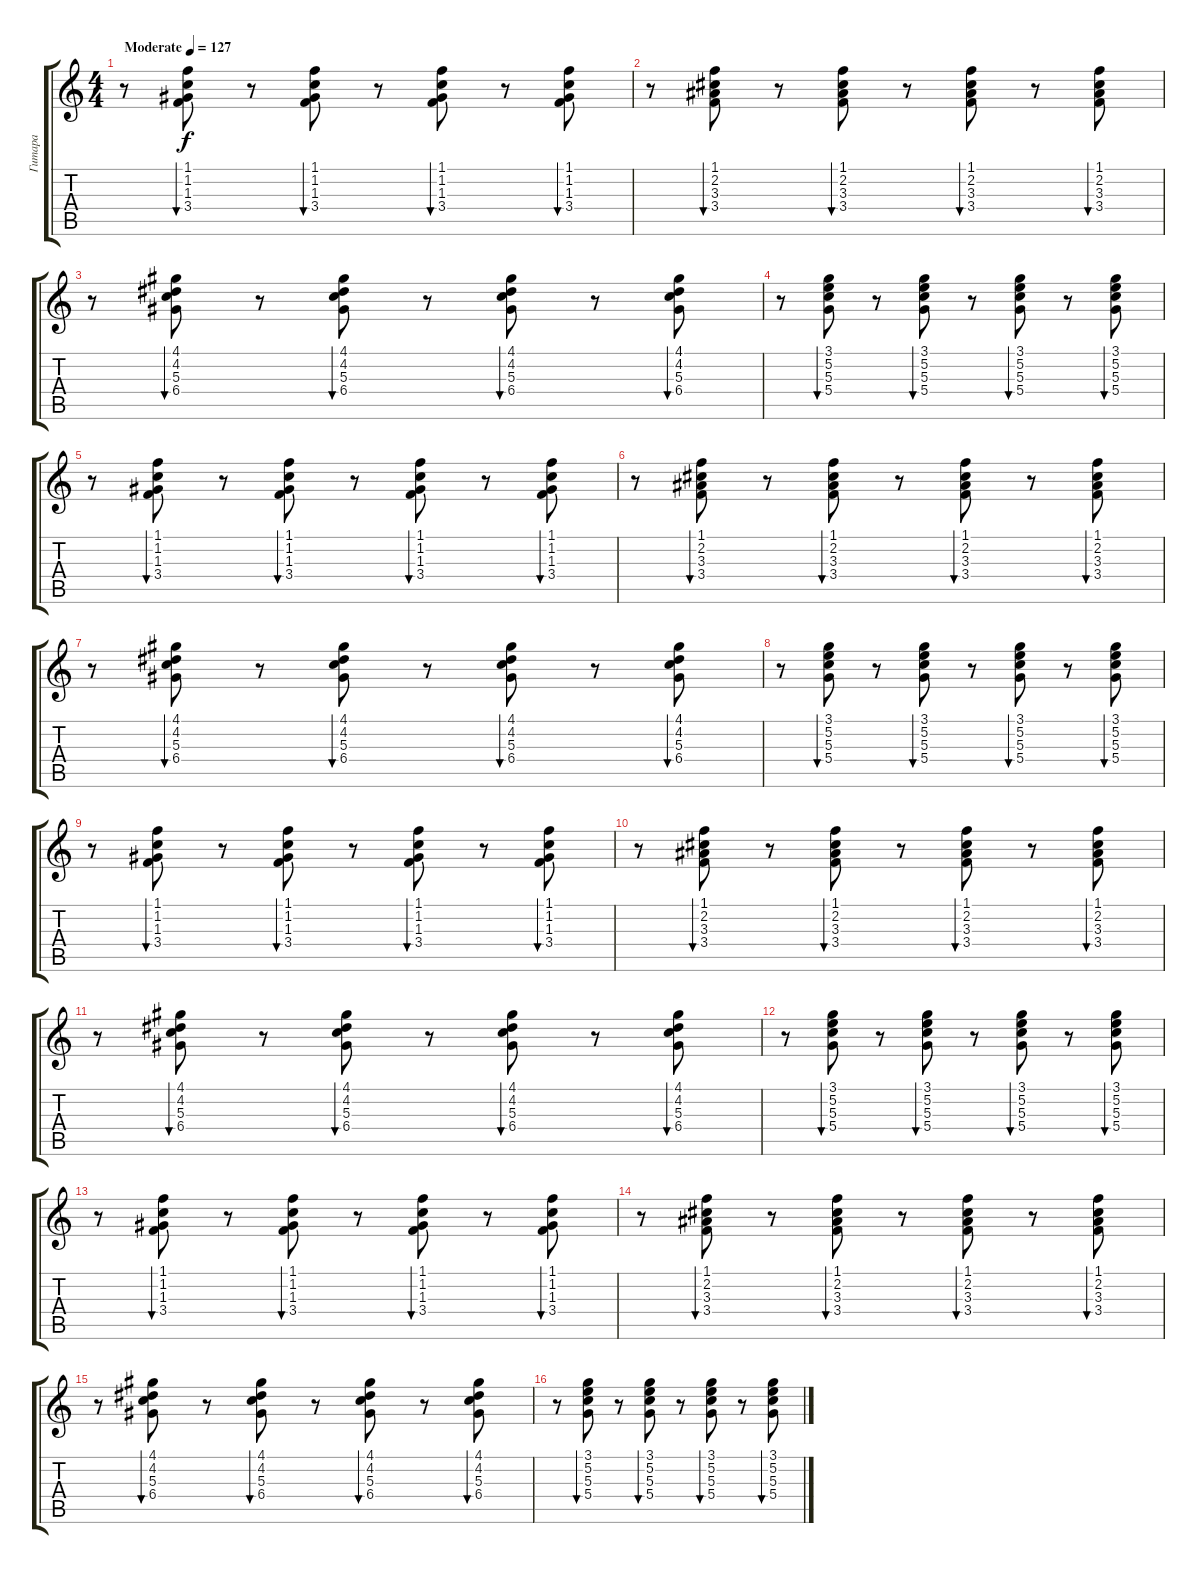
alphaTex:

\track ("Гитара" "Гитара") {instrument acousticguitarsteel}
\staff {score tabs}
\tuning (E4 B3 G3 D3 A2 E2) {hide}
\ts (4 4)
\tempo (127 "Moderate")
\clef g2
\ks c
r.8{dy f instrument acousticguitarsteel} (1.1 1.2 1.3 3.4).8{bu 60} r.8 (1.1 1.2 1.3 3.4).8{bu 60} r.8 (1.1 1.2 1.3 3.4).8{bu 60} r.8 (1.1 1.2 1.3 3.4).8{bu 60} |
r.8 (1.1 2.2 3.3 3.4).8{bu 60} r.8 (1.1 2.2 3.3 3.4).8{bu 60} r.8 (1.1 2.2 3.3 3.4).8{bu 60} r.8 (1.1 2.2 3.3 3.4).8{bu 60} |
r.8 (4.1 4.2 5.3 6.4).8{bu 60} r.8 (4.1 4.2 5.3 6.4).8{bu 60} r.8 (4.1 4.2 5.3 6.4).8{bu 60} r.8 (4.1 4.2 5.3 6.4).8{bu 60} |
r.8 (3.1 5.2 5.3 5.4).8{bu 60} r.8 (3.1 5.2 5.3 5.4).8{bu 60} r.8 (3.1 5.2 5.3 5.4).8{bu 60} r.8 (3.1 5.2 5.3 5.4).8{bu 60} |
r.8 (1.1 1.2 1.3 3.4).8{bu 60} r.8 (1.1 1.2 1.3 3.4).8{bu 60} r.8 (1.1 1.2 1.3 3.4).8{bu 60} r.8 (1.1 1.2 1.3 3.4).8{bu 60} |
r.8 (1.1 2.2 3.3 3.4).8{bu 60} r.8 (1.1 2.2 3.3 3.4).8{bu 60} r.8 (1.1 2.2 3.3 3.4).8{bu 60} r.8 (1.1 2.2 3.3 3.4).8{bu 60} |
r.8 (4.1 4.2 5.3 6.4).8{bu 60} r.8 (4.1 4.2 5.3 6.4).8{bu 60} r.8 (4.1 4.2 5.3 6.4).8{bu 60} r.8 (4.1 4.2 5.3 6.4).8{bu 60} |
r.8 (3.1 5.2 5.3 5.4).8{bu 60} r.8 (3.1 5.2 5.3 5.4).8{bu 60} r.8 (3.1 5.2 5.3 5.4).8{bu 60} r.8 (3.1 5.2 5.3 5.4).8{bu 60} |
r.8 (1.1 1.2 1.3 3.4).8{bu 60} r.8 (1.1 1.2 1.3 3.4).8{bu 60} r.8 (1.1 1.2 1.3 3.4).8{bu 60} r.8 (1.1 1.2 1.3 3.4).8{bu 60} |
r.8 (1.1 2.2 3.3 3.4).8{bu 60} r.8 (1.1 2.2 3.3 3.4).8{bu 60} r.8 (1.1 2.2 3.3 3.4).8{bu 60} r.8 (1.1 2.2 3.3 3.4).8{bu 60} |
r.8 (4.1 4.2 5.3 6.4).8{bu 60} r.8 (4.1 4.2 5.3 6.4).8{bu 60} r.8 (4.1 4.2 5.3 6.4).8{bu 60} r.8 (4.1 4.2 5.3 6.4).8{bu 60} |
r.8 (3.1 5.2 5.3 5.4).8{bu 60} r.8 (3.1 5.2 5.3 5.4).8{bu 60} r.8 (3.1 5.2 5.3 5.4).8{bu 60} r.8 (3.1 5.2 5.3 5.4).8{bu 60} |
r.8 (1.1 1.2 1.3 3.4).8{bu 60} r.8 (1.1 1.2 1.3 3.4).8{bu 60} r.8 (1.1 1.2 1.3 3.4).8{bu 60} r.8 (1.1 1.2 1.3 3.4).8{bu 60} |
r.8 (1.1 2.2 3.3 3.4).8{bu 60} r.8 (1.1 2.2 3.3 3.4).8{bu 60} r.8 (1.1 2.2 3.3 3.4).8{bu 60} r.8 (1.1 2.2 3.3 3.4).8{bu 60} |
r.8 (4.1 4.2 5.3 6.4).8{bu 60} r.8 (4.1 4.2 5.3 6.4).8{bu 60} r.8 (4.1 4.2 5.3 6.4).8{bu 60} r.8 (4.1 4.2 5.3 6.4).8{bu 60} |
r.8 (3.1 5.2 5.3 5.4).8{bu 60} r.8 (3.1 5.2 5.3 5.4).8{bu 60} r.8 (3.1 5.2 5.3 5.4).8{bu 60} r.8 (3.1 5.2 5.3 5.4).8{bu 60}
